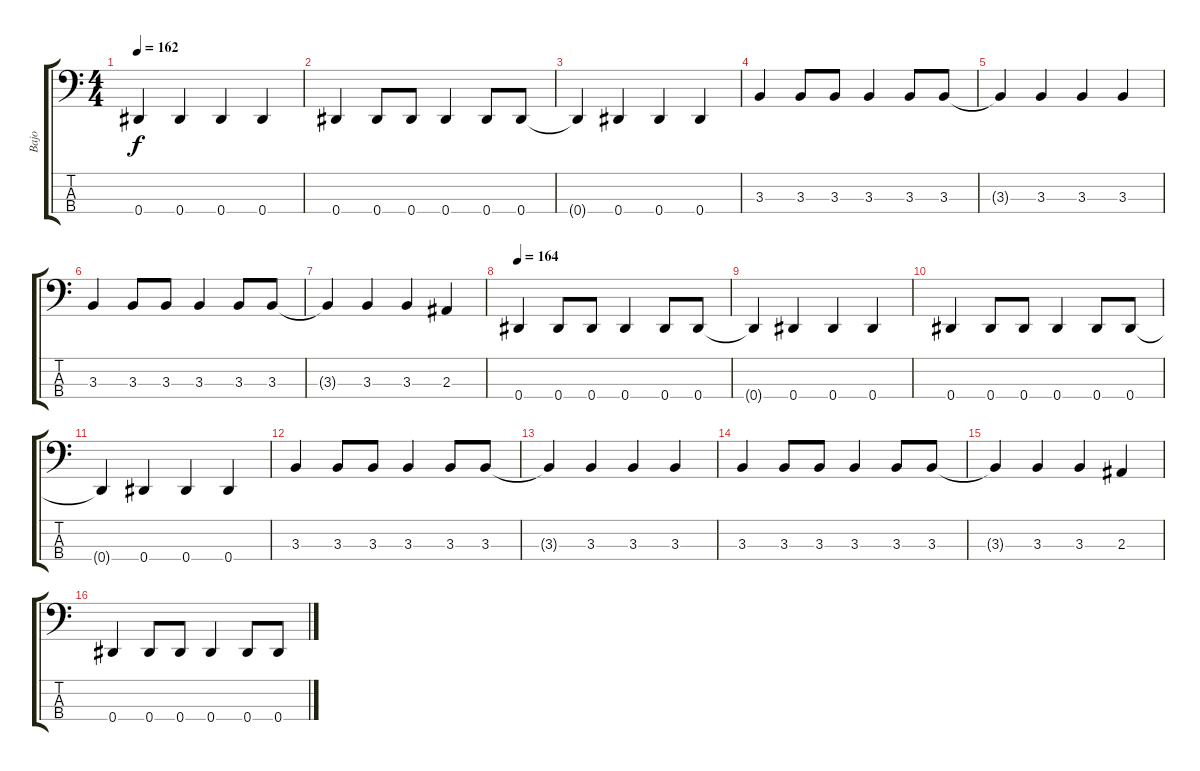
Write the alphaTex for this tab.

\track ("Bajo" "Bajo") {instrument electricbassfinger}
\staff {score tabs}
\tuning (Gb2 Db2 Ab1 Eb1) {hide}
\ts (4 4)
\tempo 162
\clef f4
\ks c
0.4{t}.4{dy f} 0.4.4 0.4.4 0.4.4 |
0.4.4 0.4.8 0.4.8 0.4.4 0.4.8 0.4.8 |
0.4{t}.4 0.4.4 0.4.4 0.4.4 |
3.3.4 3.3.8 3.3.8 3.3.4 3.3.8 3.3.8 |
3.3{t}.4 3.3.4 3.3.4 3.3.4 |
3.3.4 3.3.8 3.3.8 3.3.4 3.3.8 3.3.8 |
3.3{t}.4 3.3.4 3.3.4 2.3.4 |
\tempo 164
0.4.4 0.4.8 0.4.8 0.4.4 0.4.8 0.4.8 |
0.4{t}.4 0.4.4 0.4.4 0.4.4 |
0.4.4 0.4.8 0.4.8 0.4.4 0.4.8 0.4.8 |
0.4{t}.4 0.4.4 0.4.4 0.4.4 |
3.3.4 3.3.8 3.3.8 3.3.4 3.3.8 3.3.8 |
3.3{t}.4 3.3.4 3.3.4 3.3.4 |
3.3.4 3.3.8 3.3.8 3.3.4 3.3.8 3.3.8 |
3.3{t}.4 3.3.4 3.3.4 2.3.4 |
0.4.4 0.4.8 0.4.8 0.4.4 0.4.8 0.4.8
